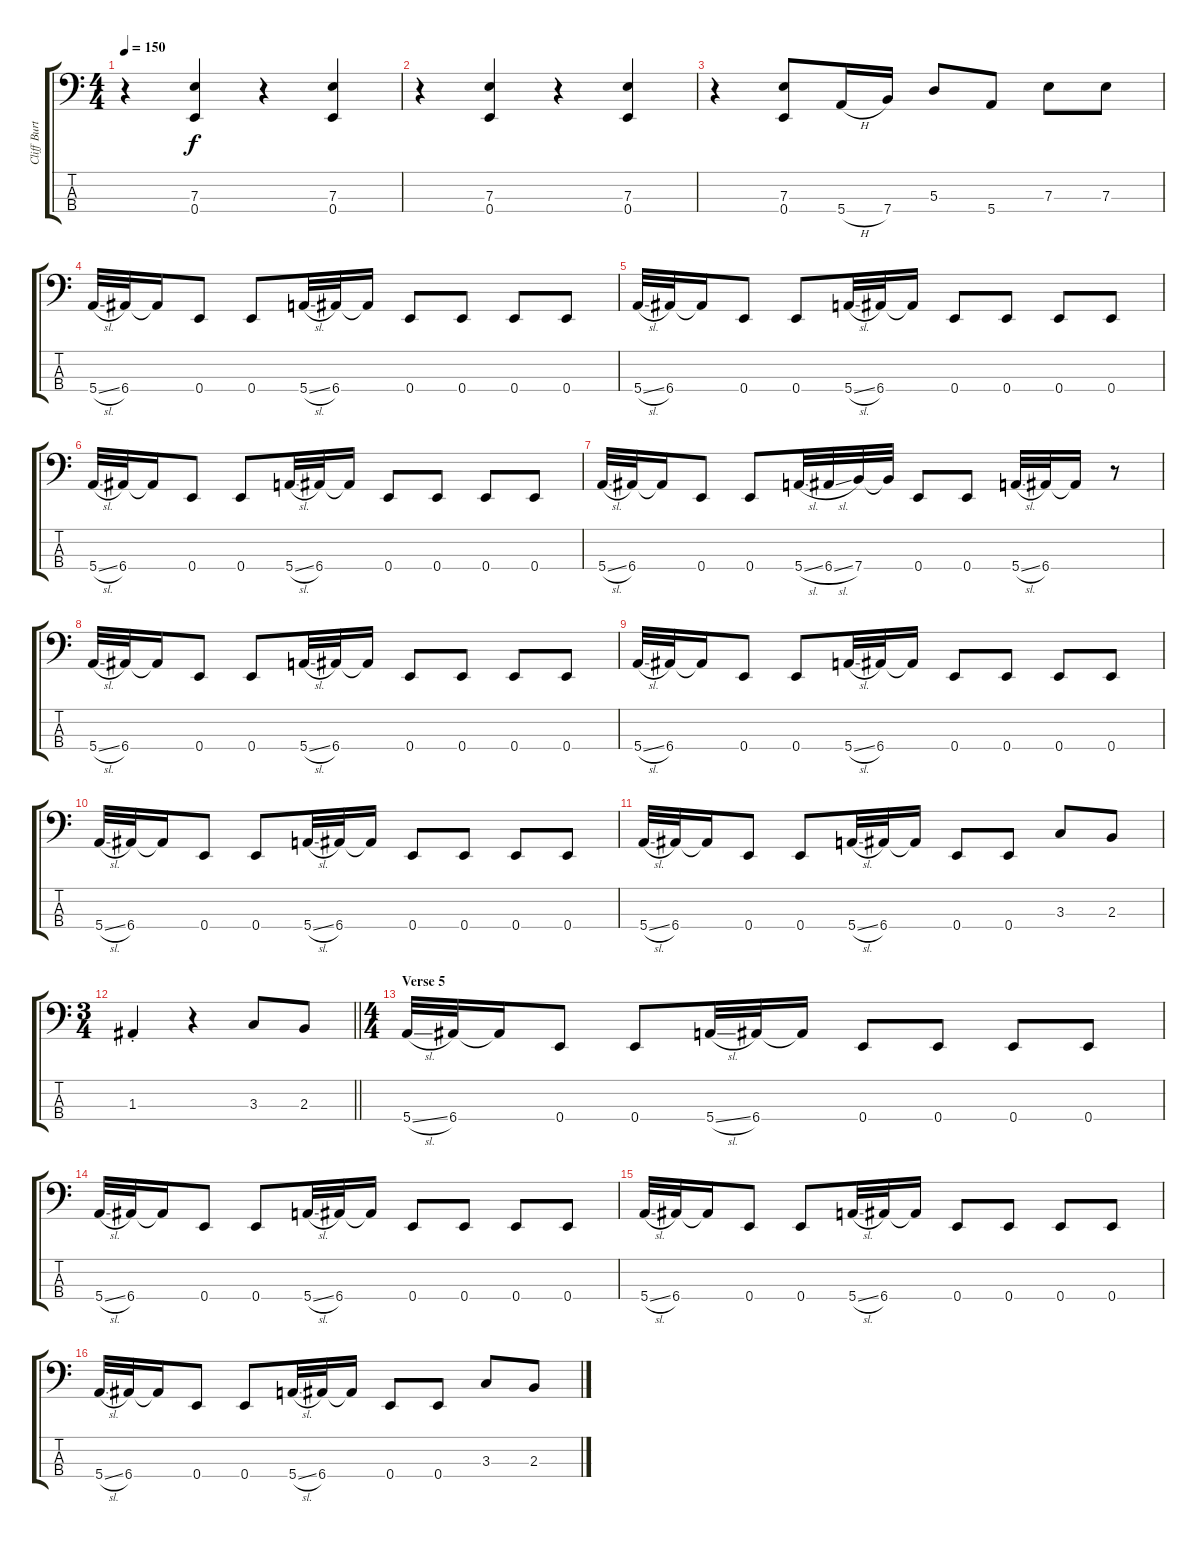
\track ("Cliff Burton" "Cliff Burt") {instrument electricbassfinger}
\staff {score tabs}
\tuning (G2 D2 A1 E1) {hide}
\ts (4 4)
\tempo 150
\clef f4
\ks c
r.4{dy f} (7.3 0.4).4 r.4 (7.3 0.4).4 |
r.4 (7.3 0.4).4 r.4 (7.3 0.4).4 |
r.4 (7.3 0.4).8 5.4{h}.16 7.4.16 5.3.8 5.4.8 7.3.8 7.3.8 |
5.4{sl}.32 6.4.32 6.4{t}.16 0.4.8 0.4.8 5.4{sl}.32 6.4.32 6.4{t}.16 0.4.8 0.4.8 0.4.8 0.4.8 |
5.4{sl}.32 6.4.32 6.4{t}.16 0.4.8 0.4.8 5.4{sl}.32 6.4.32 6.4{t}.16 0.4.8 0.4.8 0.4.8 0.4.8 |
5.4{sl}.32 6.4.32 6.4{t}.16 0.4.8 0.4.8 5.4{sl}.32 6.4.32 6.4{t}.16 0.4.8 0.4.8 0.4.8 0.4.8 |
5.4{sl}.32 6.4.32 6.4{t}.16 0.4.8 0.4.8 5.4{sl}.32 6.4{sl}.32 7.4.32 7.4{t}.32 0.4.8 0.4.8 5.4{sl}.32 6.4.32 6.4{t}.16 r.8 |
5.4{sl}.32 6.4.32 6.4{t}.16 0.4.8 0.4.8 5.4{sl}.32 6.4.32 6.4{t}.16 0.4.8 0.4.8 0.4.8 0.4.8 |
5.4{sl}.32 6.4.32 6.4{t}.16 0.4.8 0.4.8 5.4{sl}.32 6.4.32 6.4{t}.16 0.4.8 0.4.8 0.4.8 0.4.8 |
5.4{sl}.32 6.4.32 6.4{t}.16 0.4.8 0.4.8 5.4{sl}.32 6.4.32 6.4{t}.16 0.4.8 0.4.8 0.4.8 0.4.8 |
5.4{sl}.32 6.4.32 6.4{t}.16 0.4.8 0.4.8 5.4{sl}.32 6.4.32 6.4{t}.16 0.4.8 0.4.8 3.3.8 2.3.8 |
\ts (3 4)
\barLineRight lightlight
1.3{st}.4 r.4 3.3.8 2.3.8 |
\ts (4 4)
\section ("" "Verse 5")
5.4{sl}.32 6.4.32 6.4{t}.16 0.4.8 0.4.8 5.4{sl}.32 6.4.32 6.4{t}.16 0.4.8 0.4.8 0.4.8 0.4.8 |
5.4{sl}.32 6.4.32 6.4{t}.16 0.4.8 0.4.8 5.4{sl}.32 6.4.32 6.4{t}.16 0.4.8 0.4.8 0.4.8 0.4.8 |
5.4{sl}.32 6.4.32 6.4{t}.16 0.4.8 0.4.8 5.4{sl}.32 6.4.32 6.4{t}.16 0.4.8 0.4.8 0.4.8 0.4.8 |
5.4{sl}.32 6.4.32 6.4{t}.16 0.4.8 0.4.8 5.4{sl}.32 6.4.32 6.4{t}.16 0.4.8 0.4.8 3.3.8 2.3.8
